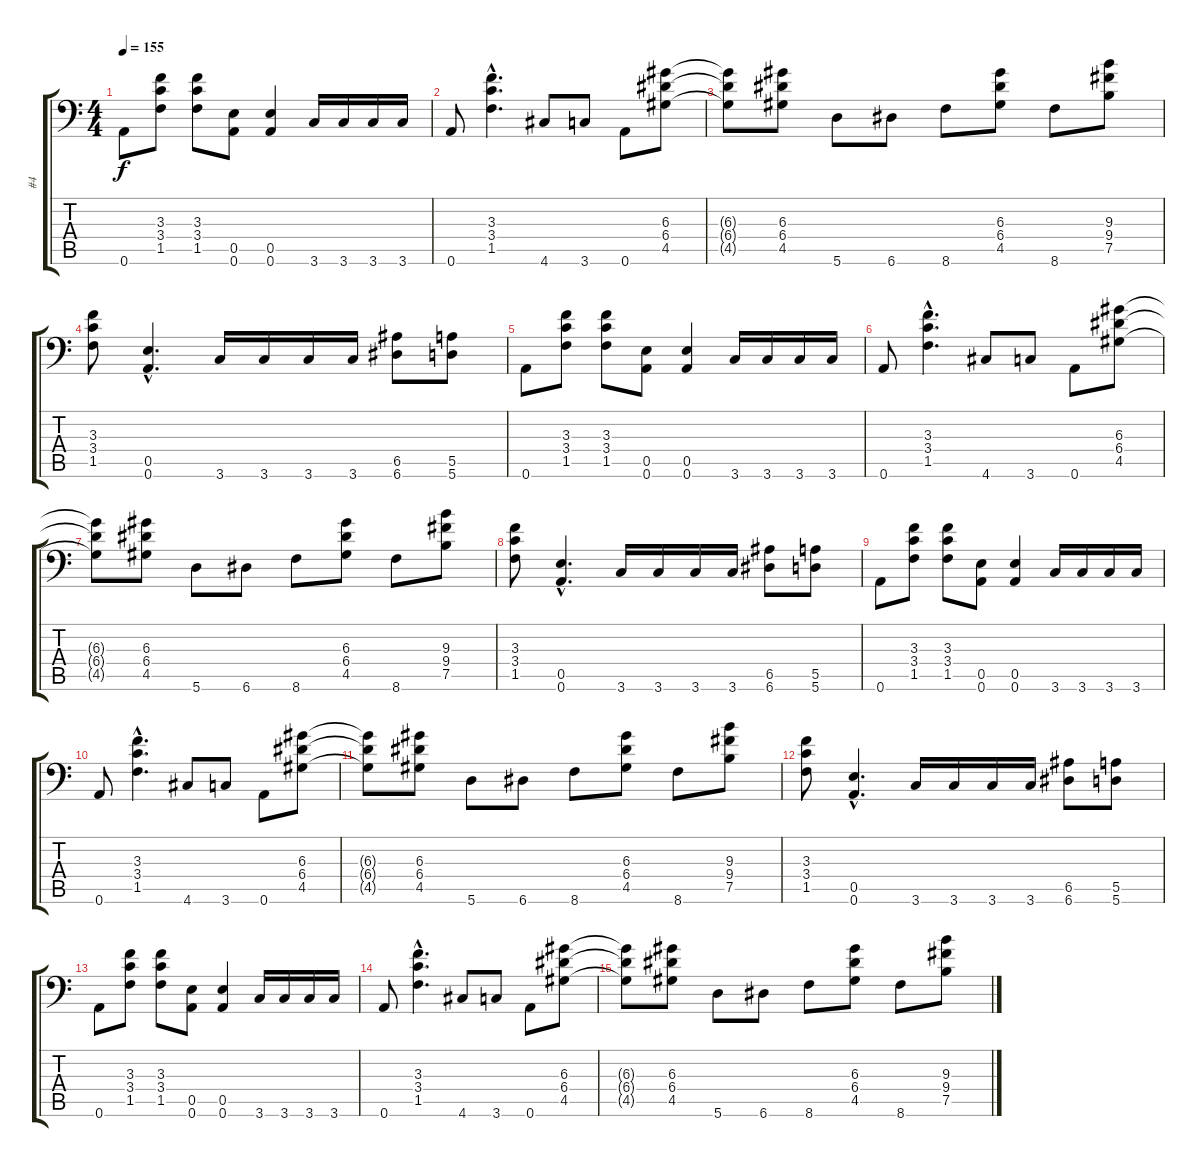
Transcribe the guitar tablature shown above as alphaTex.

\track ("#4" "#4") {instrument distortionguitar}
\staff {score tabs}
\tuning (B3 Gb3 D3 A2 E2 A1) {hide}
\ts (4 4)
\tempo 155
\clef f4
\ks c
0.6.8{dy f} (3.3 3.4 1.5).8 (3.3 3.4 1.5).8 (0.5 0.6).8 (0.5 0.6).4 3.6.16 3.6.16 3.6.16 3.6.16 |
0.6.8 (3.3{hac} 3.4{hac} 1.5{hac}).4{d} 4.6.8 3.6.8 0.6.8 (6.3 6.4 4.5).8 |
(6.3{t} 6.4{t} 4.5{t}).8 (6.3 6.4 4.5).8 5.6.8 6.6.8 8.6.8 (6.3 6.4 4.5).8 8.6.8 (9.3 9.4 7.5).8 |
(3.3 3.4 1.5).8 (0.5{hac} 0.6{hac}).4{d} 3.6.16 3.6.16 3.6.16 3.6.16 (6.5 6.6).8 (5.5 5.6).8 |
0.6.8 (3.3 3.4 1.5).8 (3.3 3.4 1.5).8 (0.5 0.6).8 (0.5 0.6).4 3.6.16 3.6.16 3.6.16 3.6.16 |
0.6.8 (3.3{hac} 3.4{hac} 1.5{hac}).4{d} 4.6.8 3.6.8 0.6.8 (6.3 6.4 4.5).8 |
(6.3{t} 6.4{t} 4.5{t}).8 (6.3 6.4 4.5).8 5.6.8 6.6.8 8.6.8 (6.3 6.4 4.5).8 8.6.8 (9.3 9.4 7.5).8 |
(3.3 3.4 1.5).8 (0.5{hac} 0.6{hac}).4{d} 3.6.16 3.6.16 3.6.16 3.6.16 (6.5 6.6).8 (5.5 5.6).8 |
0.6.8 (3.3 3.4 1.5).8 (3.3 3.4 1.5).8 (0.5 0.6).8 (0.5 0.6).4 3.6.16 3.6.16 3.6.16 3.6.16 |
0.6.8 (3.3{hac} 3.4{hac} 1.5{hac}).4{d} 4.6.8 3.6.8 0.6.8 (6.3 6.4 4.5).8 |
(6.3{t} 6.4{t} 4.5{t}).8 (6.3 6.4 4.5).8 5.6.8 6.6.8 8.6.8 (6.3 6.4 4.5).8 8.6.8 (9.3 9.4 7.5).8 |
(3.3 3.4 1.5).8 (0.5{hac} 0.6{hac}).4{d} 3.6.16 3.6.16 3.6.16 3.6.16 (6.5 6.6).8 (5.5 5.6).8 |
0.6.8 (3.3 3.4 1.5).8 (3.3 3.4 1.5).8 (0.5 0.6).8 (0.5 0.6).4 3.6.16 3.6.16 3.6.16 3.6.16 |
0.6.8 (3.3{hac} 3.4{hac} 1.5{hac}).4{d} 4.6.8 3.6.8 0.6.8 (6.3 6.4 4.5).8 |
(6.3{t} 6.4{t} 4.5{t}).8 (6.3 6.4 4.5).8 5.6.8 6.6.8 8.6.8 (6.3 6.4 4.5).8 8.6.8 (9.3 9.4 7.5).8
